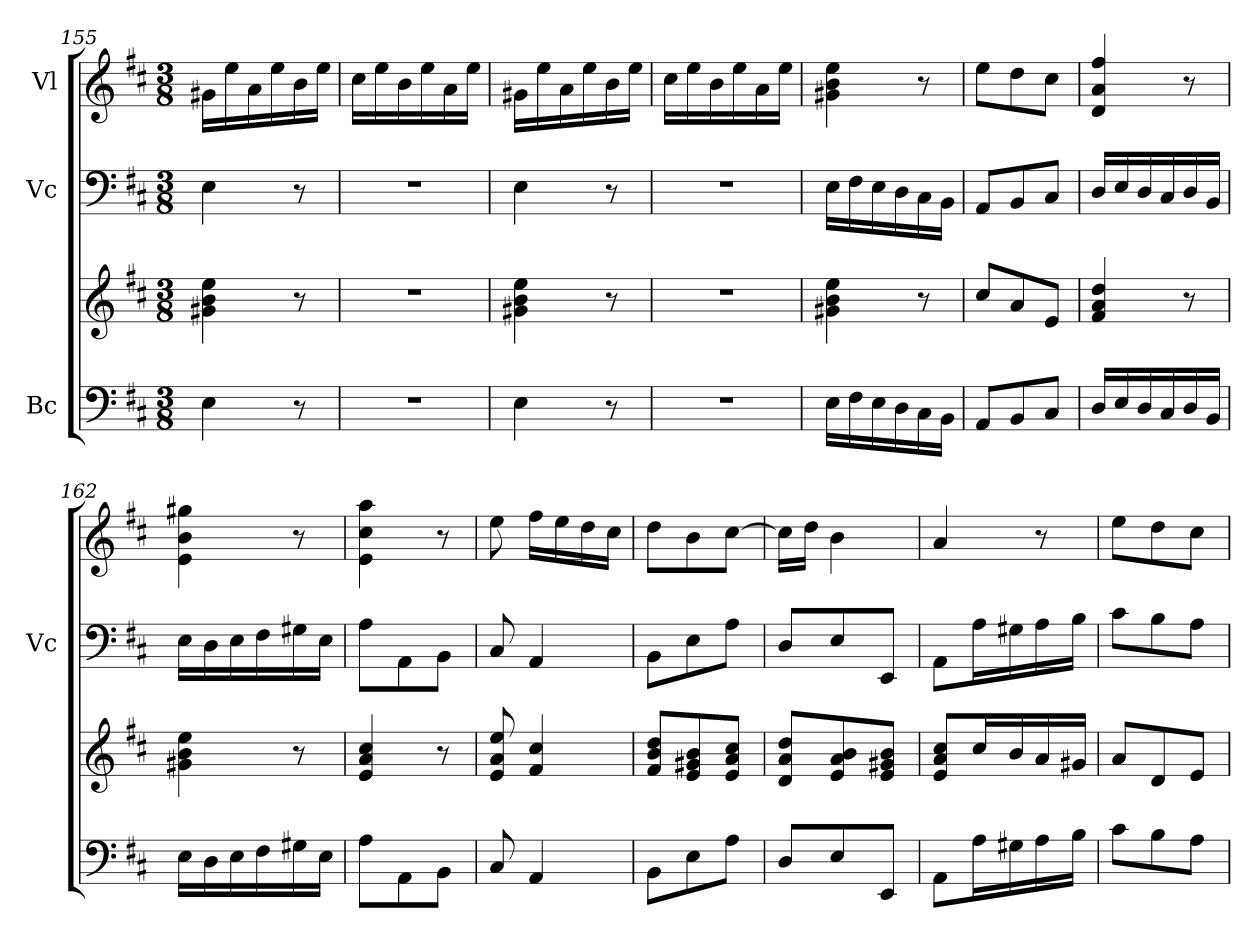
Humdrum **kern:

**kern	**kern	**kern	**kern
*part3	*part3	*part2	*part1
*staff4	*staff3	*staff2	*staff1
*I"Bc	*	*I"Vc	*I"Vl
*	*	*I'Vc	*
*clefF4	*clefG2	*clefF4	*clefG2
*k[f#c#]	*k[f#c#]	*k[f#c#]	*k[f#c#]
*M3/8	*M3/8	*M3/8	*M3/8
=155	=155	=155	=155
4E\	4g#X\ 4b\ 4ee\	4E\	16g#X\LL
.	.	.	16ee\
.	.	.	16a\
.	.	.	16ee\
8r	8r	8r	16b\
.	.	.	16ee\JJ
=156	=156	=156	=156
4.r	4.r	4.r	16cc#\LL
.	.	.	16ee\
.	.	.	16b\
.	.	.	16ee\
.	.	.	16a\
.	.	.	16ee\JJ
=157	=157	=157	=157
4E\	4g#X\ 4b\ 4ee\	4E\	16g#X\LL
.	.	.	16ee\
.	.	.	16a\
.	.	.	16ee\
8r	8r	8r	16b\
.	.	.	16ee\JJ
!!LO:LB:g=z
=158	=158	=158	=158
4.r	4.r	4.r	16cc#\LL
.	.	.	16ee\
.	.	.	16b\
.	.	.	16ee\
.	.	.	16a\
.	.	.	16ee\JJ
=159	=159	=159	=159
16E\LL	4g#X\ 4b\ 4ee\	16E\LL	4g#X\ 4b\ 4ee\
16F#\	.	16F#\	.
16E\	.	16E\	.
16D\	.	16D\	.
16C#\	8r	16C#\	8r
16BB\JJ	.	16BB\JJ	.
=160	=160	=160	=160
8AA/L	8cc#/L	8AA/L	8ee\L
8BB/	8a/	8BB/	8dd\
8C#/J	8e/J	8C#/J	8cc#\J
=161	=161	=161	=161
16D/LL	4f#/ 4a/ 4dd/	16D/LL	4d/ 4a/ 4ff#/
16E/	.	16E/	.
16D/	.	16D/	.
16C#/	.	16C#/	.
16D/	8r	16D/	8r
16BB/JJ	.	16BB/JJ	.
=162	=162	=162	=162
16E\LL	4g#X\ 4b\ 4ee\	16E\LL	4e\ 4b\ 4gg#X\
16D\	.	16D\	.
16E\	.	16E\	.
16F#\	.	16F#\	.
16G#X\	8r	16G#X\	8r
16E\JJ	.	16E\JJ	.
=163	=163	=163	=163
8A\L	4e/ 4a/ 4cc#/	8A\L	4e\ 4cc#\ 4aa\
8AA\	.	8AA\	.
8BB\J	8r	8BB\J	8r
=164	=164	=164	=164
8C#/	8e/ 8a/ 8ee/	8C#/	8ee\
4AA/	4f#/ 4cc#/	4AA/	16ff#\LL
.	.	.	16ee\
.	.	.	16dd\
.	.	.	16cc#\JJ
!!LO:LB:g=z
=165	=165	=165	=165
8BB\L	8f#/ 8b/ 8dd/L	8BB\L	8dd\L
8E\	8e/ 8g#X/ 8b/	8E\	8b\
8A\J	8e/ 8a/ 8cc#/J	8A\J	[8cc#\J
=166	=166	=166	=166
8D/L	8d/ 8a/ 8dd/L	8D/L	16cc#\LL]
.	.	.	16dd\JJ
8E/	8e/ 8a/ 8b/	8E/	4b\
8EE/J	8e/ 8g#X/ 8b/J	8EE/J	.
=167	=167	=167	=167
8AA\L	8e/ 8a/ 8cc#/L	8AA\L	4a/
16A\L	16cc#/L	16A\L	.
16G#X\	16b/	16G#X\	.
16A\	16a/	16A\	8r
16B\JJ	16g#X/JJ	16B\JJ	.
=168	=168	=168	=168
8c#\L	8a/L	8c#\L	8ee\L
8B\	8d/	8B\	8dd\
8A\J	8e/J	8A\J	8cc#\J
=	=	=	=
*-	*-	*-	*-
